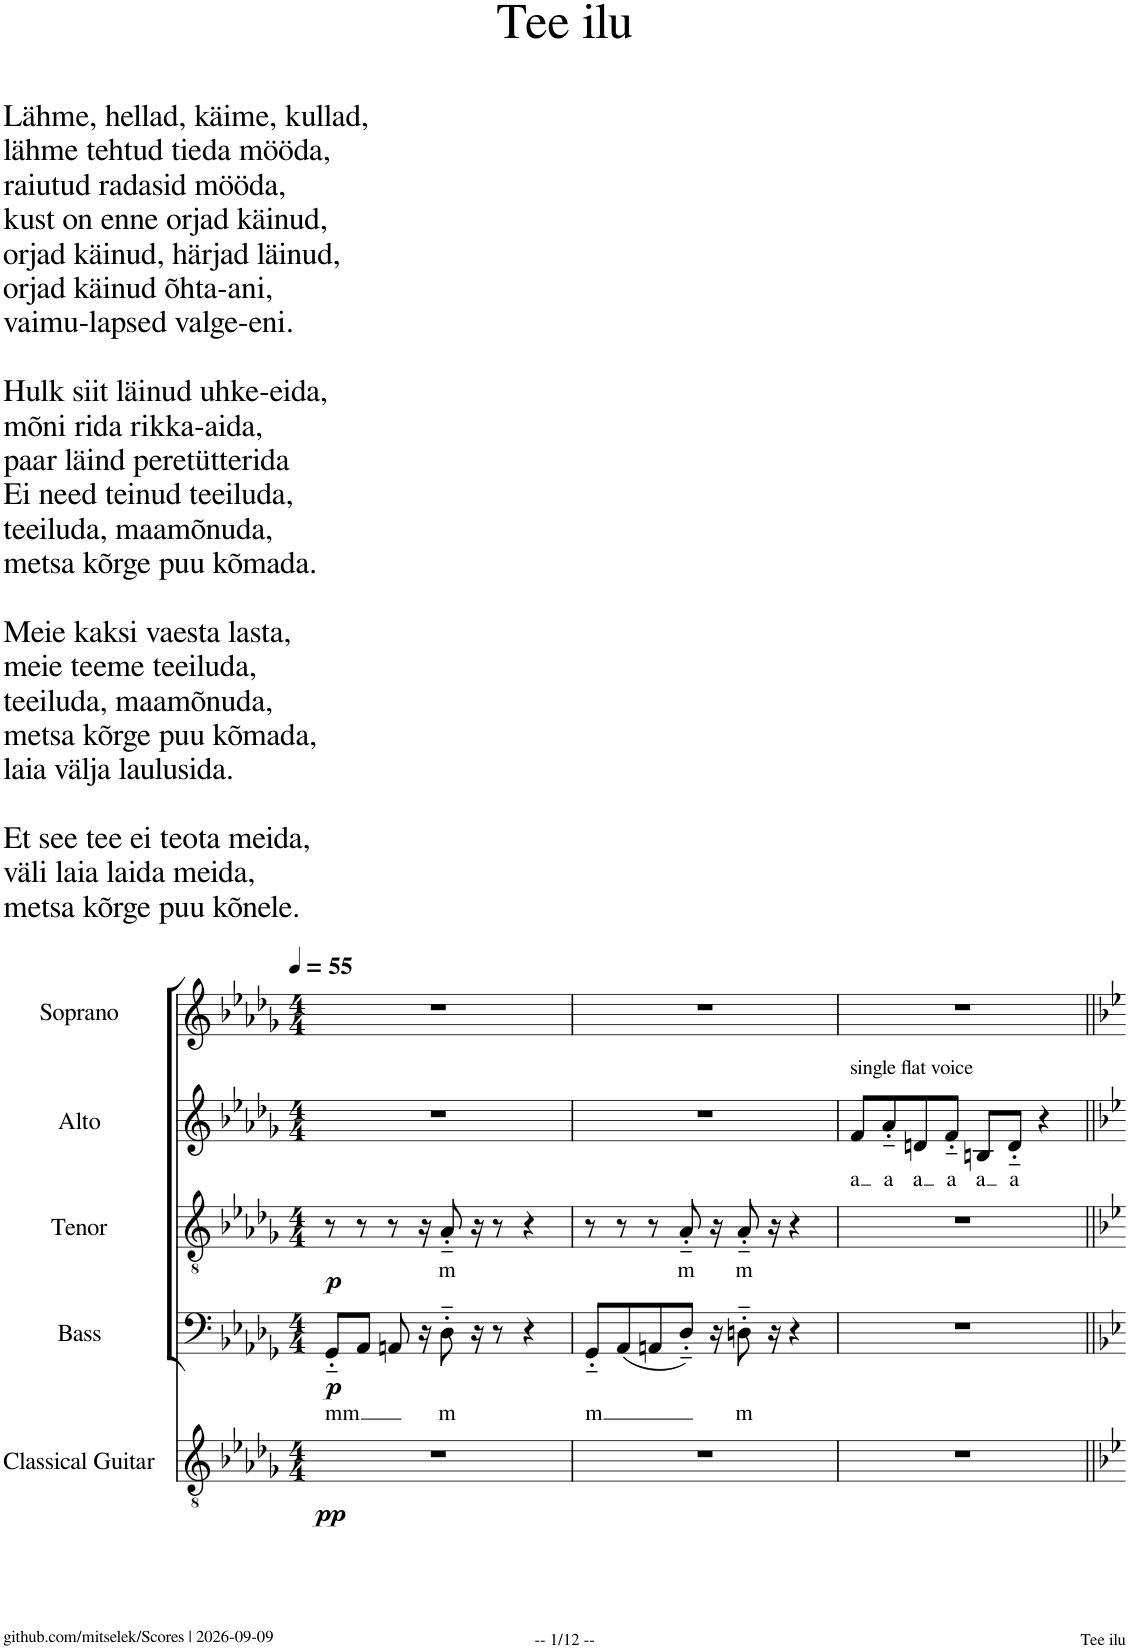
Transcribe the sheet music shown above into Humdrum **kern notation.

**kern	**dynam	**kern	**text	**dynam	**kern	**text	**dynam	**kern	**text	**kern
*part5	*part5	*part4	*part4	*part4	*part3	*part3	*part3	*part2	*part2	*part1
*staff5	*staff5	*staff4	*staff4	*staff4	*staff3	*staff3	*staff3	*staff2	*staff2	*staff1
*I"Classical Guitar	*	*I"Bass	*	*	*I"Tenor	*	*	*I"Alto	*	*I"Soprano
*I'G.	*	*I'B.	*	*	*I'T.	*	*	*I'A.	*	*I'S.
*clefGv2	*	*clefF4	*	*	*clefGv2	*	*	*clefG2	*	*clefG2
*k[b-e-a-d-g-]	*	*k[b-e-a-d-g-]	*	*	*k[b-e-a-d-g-]	*	*	*k[b-e-a-d-g-]	*	*k[b-e-a-d-g-]
*M4/4	*	*M4/4	*	*	*M4/4	*	*	*M4/4	*	*M4/4
*MM55	*	*MM55	*	*	*MM55	*	*	*MM55	*	*MM55
=1	=1	=1	=1	=1	=1	=1	=1	=1	=1	=1
!	!	!	!	!	!	!	!	!	!	!LO:TX:a:t=Lähme, hellad, käime, kullad,
!	!	!	!	!	!	!	!	!	!	!LO:TX:a:t=lähme tehtud tieda mööda,
!	!	!	!	!	!	!	!	!	!	!LO:TX:a:t=raiutud radasid mööda,
!	!	!	!	!	!	!	!	!	!	!LO:TX:a:t=kust on enne orjad käinud,
!	!	!	!	!	!	!	!	!	!	!LO:TX:a:t=orjad käinud, härjad läinud,
!	!	!	!	!	!	!	!	!	!	!LO:TX:a:t=orjad käinud õhta-ani,
!	!	!	!	!	!	!	!	!	!	!LO:TX:a:t=vaimu-lapsed valge-eni.
!	!	!	!	!	!	!	!	!	!	!LO:TX:a:t=Hulk siit läinud uhke-eida,
!	!	!	!	!	!	!	!	!	!	!LO:TX:a:t=mõni rida rikka-aida,
!	!	!	!	!	!	!	!	!	!	!LO:TX:a:t=paar läind peretütterida
!	!	!	!	!	!	!	!	!	!	!LO:TX:a:t=Ei need teinud teeiluda,
!	!	!	!	!	!	!	!	!	!	!LO:TX:a:t=teeiluda, maamõnuda,
!	!	!	!	!	!	!	!	!	!	!LO:TX:a:t=metsa kõrge puu kõmada.
!	!	!	!	!	!	!	!	!	!	!LO:TX:a:t=Meie kaksi vaesta lasta,
!	!	!	!	!	!	!	!	!	!	!LO:TX:a:t=meie teeme teeiluda,
!	!	!	!	!	!	!	!	!	!	!LO:TX:a:t=teeiluda, maamõnuda,
!	!	!	!	!	!	!	!	!	!	!LO:TX:a:t=metsa kõrge puu kõmada,
!	!	!	!	!	!	!	!	!	!	!LO:TX:a:t=laia välja laulusida.
!	!	!	!	!	!	!	!	!	!	!LO:TX:a:t=Et see tee ei teota meida,
!	!	!	!	!	!	!	!	!	!	!LO:TX:a:t=väli laia laida meida,
!	!	!	!	!	!	!	!	!	!	!LO:TX:a:t=metsa kõrge puu kõnele.
!	!LO:DY:b	!	!LO:LY:b	!LO:DY:b	!	!	!LO:DY:b	!	!	!
1r	pp	8GG-'~/L	mm	p	8r	.	p	1r	.	1r
.	.	8AA-/J	.	.	8r	.	.	.	.	.
.	.	8AAn/	.	.	8r	.	.	.	.	.
.	.	16r	.	.	16r	.	.	.	.	.
!	!	!	!LO:LY:b	!	!	!LO:LY:b	!	!	!	!
.	.	8D-'~\	m	.	8A-'~/	m	.	.	.	.
.	.	16r	.	.	16r	.	.	.	.	.
.	.	8r	.	.	8r	.	.	.	.	.
.	.	4r	.	.	4r	.	.	.	.	.
=2	=2	=2	=2	=2	=2	=2	=2	=2	=2	=2
!	!	!	!LO:LY:b	!	!	!	!	!	!	!
1r	.	8GG-'~/L	m	.	8r	.	.	1r	.	1r
.	.	(8AA-/	.	.	8r	.	.	.	.	.
.	.	8AAn/	.	.	8r	.	.	.	.	.
!	!	!	!	!	!	!LO:LY:b	!	!	!	!
.	.	8D-'~/J)	.	.	8A-'~/	m	.	.	.	.
.	.	16r	.	.	16r	.	.	.	.	.
!	!	!	!LO:LY:b	!	!	!LO:LY:b	!	!	!	!
.	.	8Dn'~\	m	.	8A-'~/	m	.	.	.	.
.	.	16r	.	.	16r	.	.	.	.	.
.	.	4r	.	.	4r	.	.	.	.	.
=3	=3	=3	=3	=3	=3	=3	=3	=3	=3	=3
!	!	!	!	!	!	!	!	!LO:TX:a:t=single flat voice	!	!
!	!	!	!	!	!	!	!	!	!LO:LY:b	!
1r	.	1r	.	.	1r	.	.	8f/L	a	1r
!	!	!	!	!	!	!	!	!	!LO:LY:b	!
.	.	.	.	.	.	.	.	8a-'~/	a	.
!	!	!	!	!	!	!	!	!	!LO:LY:b	!
.	.	.	.	.	.	.	.	8dn/	a	.
!	!	!	!	!	!	!	!	!	!LO:LY:b	!
.	.	.	.	.	.	.	.	8f'~/J	a	.
!	!	!	!	!	!	!	!	!	!LO:LY:b	!
.	.	.	.	.	.	.	.	8Bn/L	a	.
!	!	!	!	!	!	!	!	!	!LO:LY:b	!
.	.	.	.	.	.	.	.	8d'~/J	a	.
.	.	.	.	.	.	.	.	4r	.	.
=||	=||	=||	=||	=||	=||	=||	=||	=||	=||	=||
*-	*-	*-	*-	*-	*-	*-	*-	*-	*-	*-
